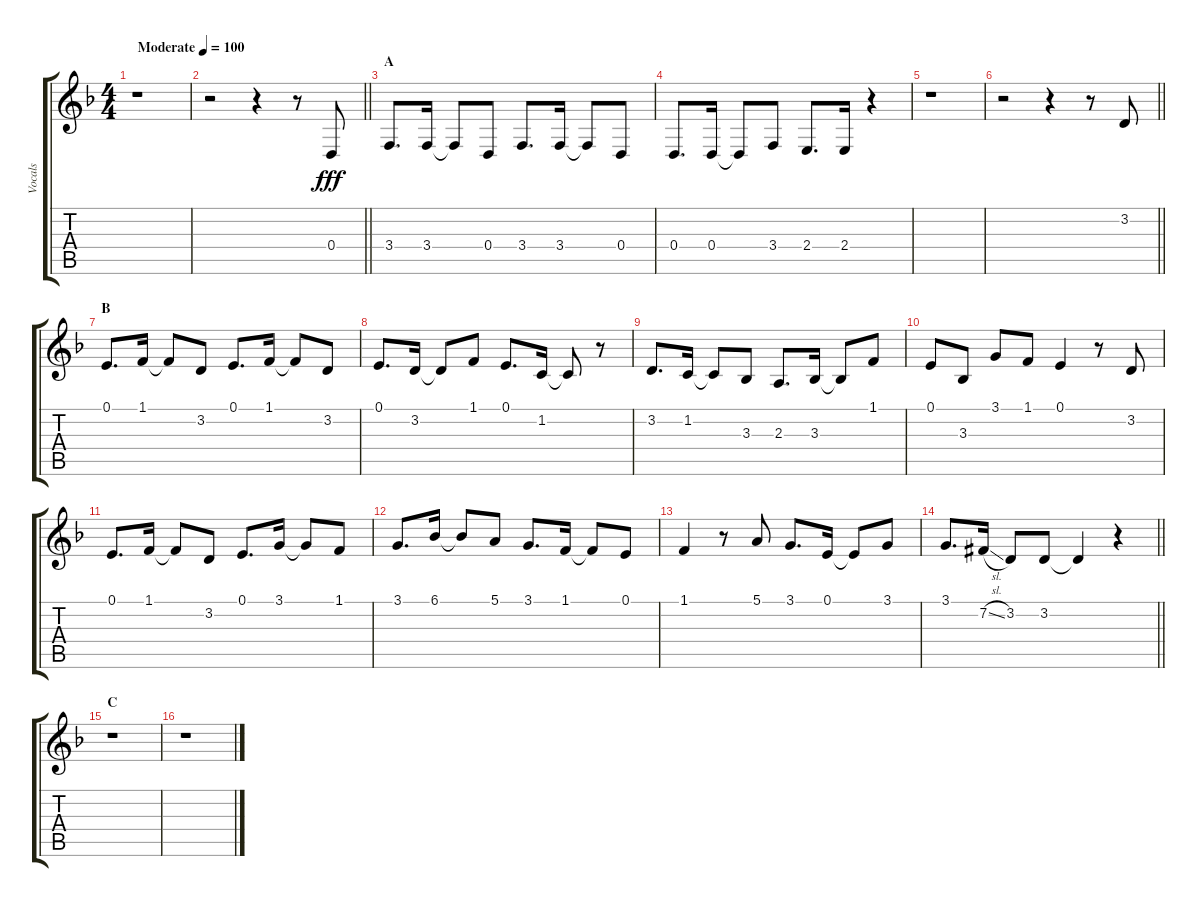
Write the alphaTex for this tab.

\track ("Vocals" "Vocals") {instrument voiceoohs}
\staff {score tabs}
\tuning (E4 B3 G3 D3 A2 E2) {hide}
\ts (4 4)
\tempo (100 "Moderate")
\clef g2
\ks f
r.1{dy fff instrument voiceoohs} |
\barLineRight lightlight
r.2 r.4 r.8 0.4.8 |
\section ("" "A")
3.4.8{d} 3.4.16 3.4{t}.8 0.4.8 3.4.8{d} 3.4.16 3.4{t}.8 0.4.8 |
0.4.8{d} 0.4.16 0.4{t}.8 3.4.8 2.4.8{d} 2.4.16 r.4 |
r.1 |
\barLineRight lightlight
r.2 r.4 r.8 3.2.8 |
\section ("" "B")
0.1.8{d} 1.1.16 1.1{t}.8 3.2.8 0.1.8{d} 1.1.16 1.1{t}.8 3.2.8 |
0.1.8{d} 3.2.16 3.2{t}.8 1.1.8 0.1.8{d} 1.2.16 1.2{t}.8 r.8 |
3.2.8{d} 1.2.16 1.2{t}.8 3.3.8 2.3.8{d} 3.3.16 3.3{t}.8 1.1.8 |
0.1.8 3.3.8 3.1.8 1.1.8 0.1.4 r.8 3.2.8 |
0.1.8{d} 1.1.16 1.1{t}.8 3.2.8 0.1.8{d} 3.1.16 3.1{t}.8 1.1.8 |
3.1.8{d} 6.1.16 6.1{t}.8 5.1.8 3.1.8{d} 1.1.16 1.1{t}.8 0.1.8 |
1.1.4 r.8 5.1.8 3.1.8{d} 0.1.16 0.1{t}.8 3.1.8 |
\barLineRight lightlight
3.1.8{d} 7.2{sl acc #}.16 3.2.8 3.2.8 3.2{t}.4 r.4 |
\section ("" "C")
r.1 |
r.1
